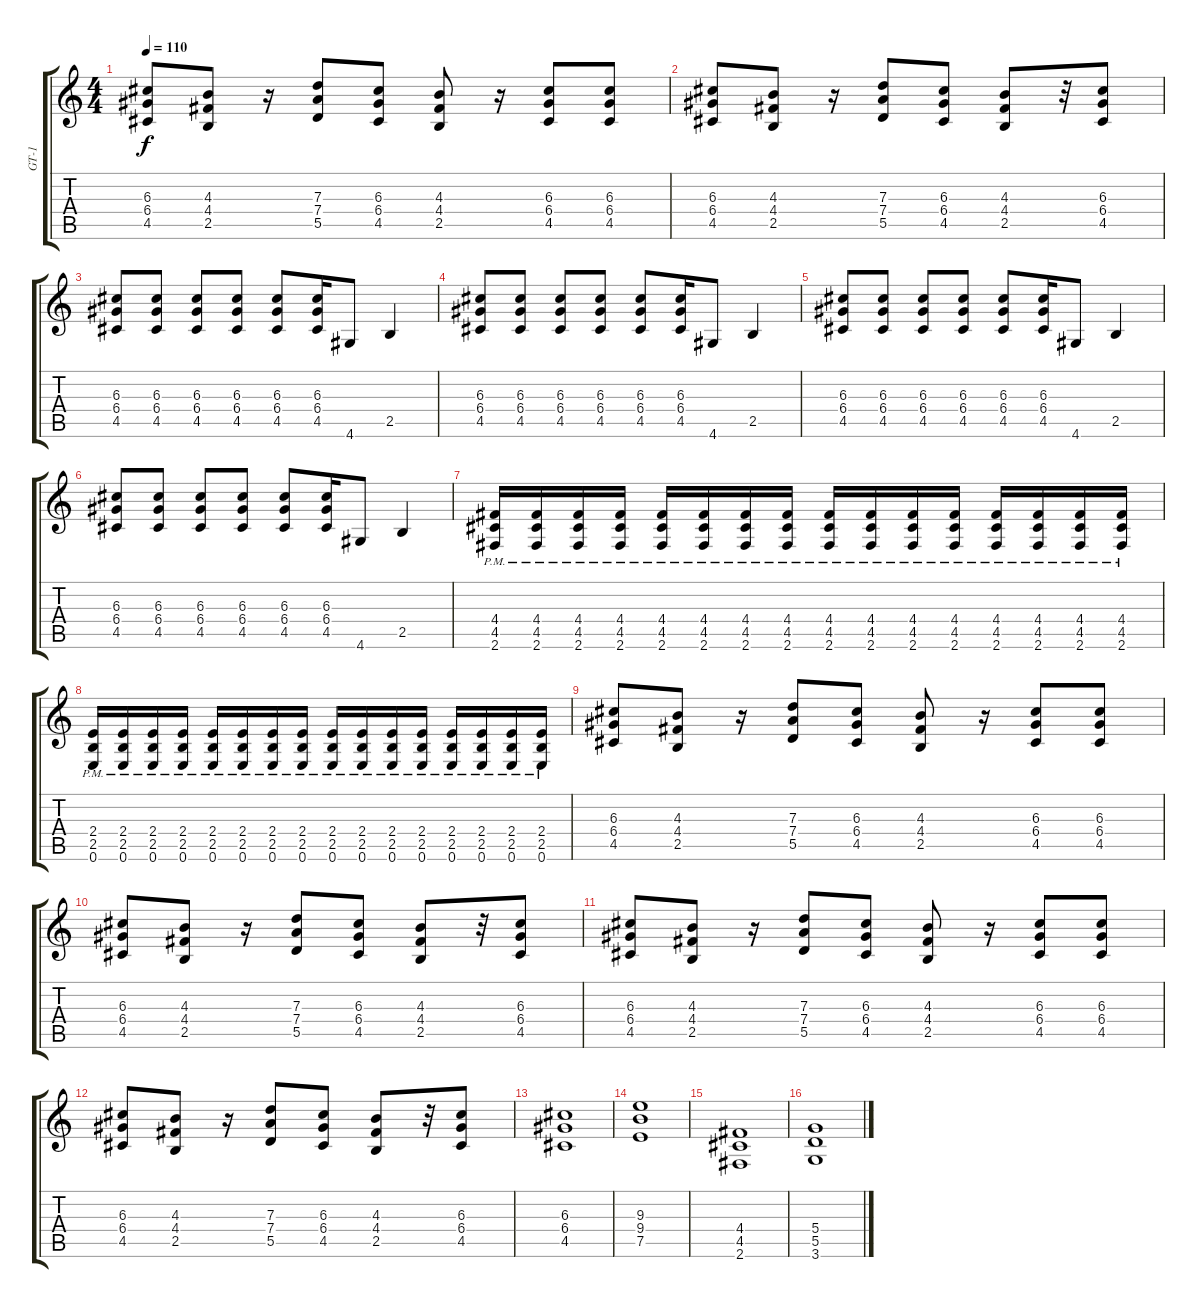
\track ("GT-1" "GT-1") {instrument distortionguitar}
\staff {score tabs}
\tuning (E4 B3 G3 D3 A2 E2) {hide}
\ts (4 4)
\tempo 110
\clef g2
\ks c
(6.3 6.4 4.5).8{dy f} (4.3 4.4 2.5).8 r.16 (7.3 7.4 5.5).8 (6.3 6.4 4.5).8 (4.3 4.4 2.5).8 r.16 (6.3 6.4 4.5).8 (6.3 6.4 4.5).8 |
(6.3 6.4 4.5).8 (4.3 4.4 2.5).8 r.16 (7.3 7.4 5.5).8 (6.3 6.4 4.5).8 (4.3 4.4 2.5).8 r.32 (6.3 6.4 4.5).8 |
(6.3 6.4 4.5).8 (6.3 6.4 4.5).8 (6.3 6.4 4.5).8 (6.3 6.4 4.5).8 (6.3 6.4 4.5).8 (6.3 6.4 4.5).16 4.6.8 2.5.4 |
(6.3 6.4 4.5).8 (6.3 6.4 4.5).8 (6.3 6.4 4.5).8 (6.3 6.4 4.5).8 (6.3 6.4 4.5).8 (6.3 6.4 4.5).16 4.6.8 2.5.4 |
(6.3 6.4 4.5).8 (6.3 6.4 4.5).8 (6.3 6.4 4.5).8 (6.3 6.4 4.5).8 (6.3 6.4 4.5).8 (6.3 6.4 4.5).16 4.6.8 2.5.4 |
(6.3 6.4 4.5).8 (6.3 6.4 4.5).8 (6.3 6.4 4.5).8 (6.3 6.4 4.5).8 (6.3 6.4 4.5).8 (6.3 6.4 4.5).16 4.6.8 2.5.4 |
(4.4 4.5 2.6{pm}).16 (4.4 4.5 2.6{pm}).16 (4.4 4.5 2.6{pm}).16 (4.4 4.5 2.6{pm}).16 (4.4 4.5 2.6{pm}).16 (4.4 4.5 2.6{pm}).16 (4.4 4.5 2.6{pm}).16 (4.4 4.5 2.6{pm}).16 (4.4 4.5 2.6{pm}).16 (4.4 4.5 2.6{pm}).16 (4.4 4.5 2.6{pm}).16 (4.4 4.5 2.6{pm}).16 (4.4 4.5 2.6{pm}).16 (4.4 4.5 2.6{pm}).16 (4.4 4.5 2.6{pm}).16 (4.4 4.5 2.6{pm}).16 |
(2.4 2.5 0.6{pm}).16 (2.4 2.5 0.6{pm}).16 (2.4 2.5 0.6{pm}).16 (2.4 2.5 0.6{pm}).16 (2.4 2.5 0.6{pm}).16 (2.4 2.5 0.6{pm}).16 (2.4 2.5 0.6{pm}).16 (2.4 2.5 0.6{pm}).16 (2.4 2.5 0.6{pm}).16 (2.4 2.5 0.6{pm}).16 (2.4 2.5 0.6{pm}).16 (2.4 2.5 0.6{pm}).16 (2.4 2.5 0.6{pm}).16 (2.4 2.5 0.6{pm}).16 (2.4 2.5 0.6{pm}).16 (2.4 2.5 0.6{pm}).16 |
(6.3 6.4 4.5).8 (4.3 4.4 2.5).8 r.16 (7.3 7.4 5.5).8 (6.3 6.4 4.5).8 (4.3 4.4 2.5).8 r.16 (6.3 6.4 4.5).8 (6.3 6.4 4.5).8 |
(6.3 6.4 4.5).8 (4.3 4.4 2.5).8 r.16 (7.3 7.4 5.5).8 (6.3 6.4 4.5).8 (4.3 4.4 2.5).8 r.32 (6.3 6.4 4.5).8 |
(6.3 6.4 4.5).8 (4.3 4.4 2.5).8 r.16 (7.3 7.4 5.5).8 (6.3 6.4 4.5).8 (4.3 4.4 2.5).8 r.16 (6.3 6.4 4.5).8 (6.3 6.4 4.5).8 |
(6.3 6.4 4.5).8 (4.3 4.4 2.5).8 r.16 (7.3 7.4 5.5).8 (6.3 6.4 4.5).8 (4.3 4.4 2.5).8 r.32 (6.3 6.4 4.5).8 |
(6.3 6.4 4.5).1 |
(9.3 9.4 7.5).1 |
(4.4 4.5 2.6).1 |
(5.4 5.5 3.6).1
